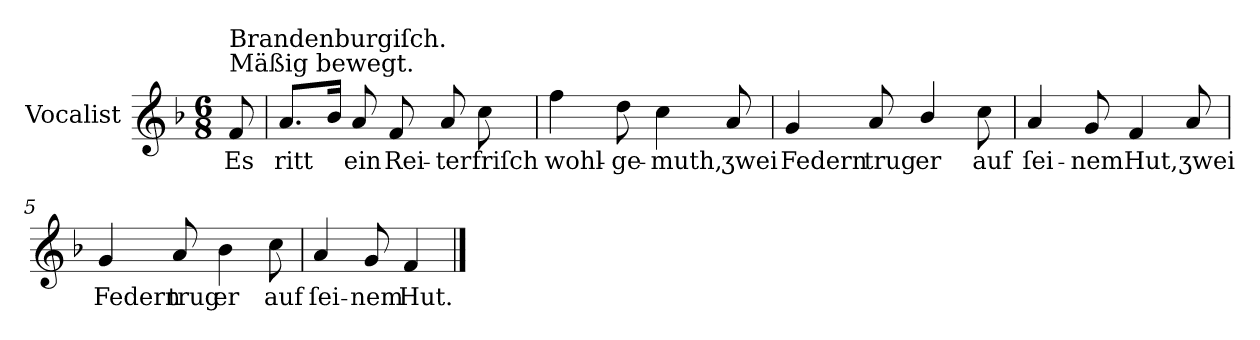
**kern	**text
*part1	*part1
*staff1	*staff1
*I"Vocalist	*
*k[b-]	*
*F:	*
*M6/8	*
=	=
!LO:TX:a:t=Mäßig bewegt.	!
!LO:TX:a:t=Brandenburgiſch.	!
8f	Es
=1	=1
8.aL	ritt
16b-Jk	.
8a	ein
8f	Rei-
8a	-ter
8cc	friſch
=2	=2
4ff	wohl-
8dd	-ge-
4cc	-muth,
8a	ʒwei
=3	=3
4g	Federn
8a	trug
4b-/	er
8cc	auf
=4	=4
4a	ſei-
8g	-nem
4f	Hut,
8a	ʒwei
=5	=5
4g	Federn
8a	trug
4b-	er
8cc	auf
=6	=6
4a	ſei-
8g	-nem
4f	Hut.
==	==
*-	*-
